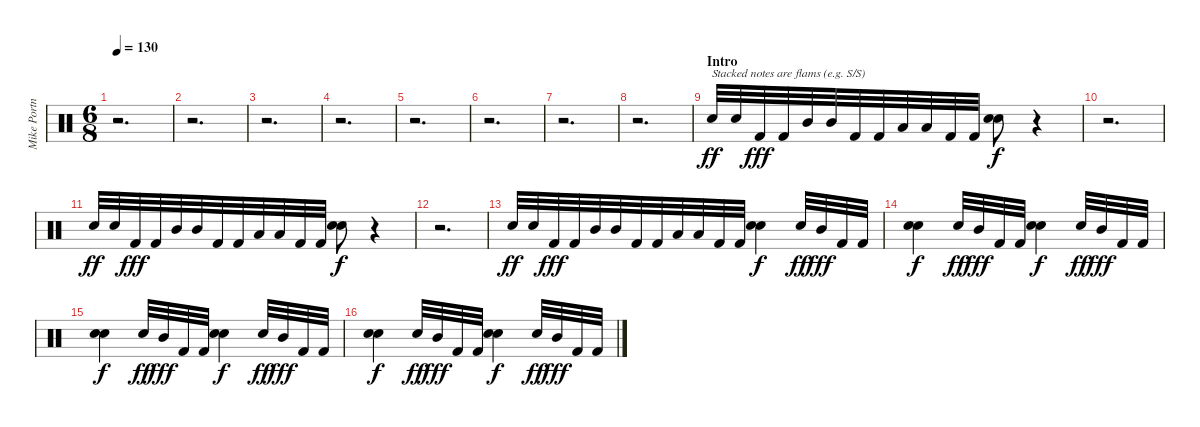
\track ("Mike Portnoy" "Mike Portn") {instrument percussion}
\staff {score}
\articulation defaults
\ts (6 8)
\tempo 130
\clef neutral
\ks c
r.2{d dy ff} |
r.2{d} |
r.2{d} |
r.2{d} |
r.2{d} |
r.2{d} |
r.2{d} |
r.2{d} |
\section ("" "Intro")
"Snare (hit) 2".32{txt "Stacked notes are flams (e.g. S/S)"} "Snare (hit) 2".32 "Kick (hit) 2".32{dy fff} "Kick (hit) 2".32 "Mid Tom (hit)".32 "Mid Tom (hit)".32 "Kick (hit) 2".32 "Kick (hit) 2".32 "Low Tom (hit)".32 "Low Tom (hit)".32 "Kick (hit) 2".32 "Kick (hit) 2".32 ("Snare (hit) 2" "Snare (hit) 2").8{dy f} r.4 |
r.2{d} |
"Snare (hit) 2".32{dy ff} "Snare (hit) 2".32 "Kick (hit) 2".32{dy fff} "Kick (hit) 2".32 "Mid Tom (hit)".32 "Mid Tom (hit)".32 "Kick (hit) 2".32 "Kick (hit) 2".32 "Low Tom (hit)".32 "Low Tom (hit)".32 "Kick (hit) 2".32 "Kick (hit) 2".32 ("Snare (hit) 2" "Snare (hit) 2").8{dy f} r.4 |
r.2{d} |
"Snare (hit) 2".32{dy ff} "Snare (hit) 2".32 "Kick (hit) 2".32{dy fff} "Kick (hit) 2".32 "Mid Tom (hit)".32 "Mid Tom (hit)".32 "Kick (hit) 2".32 "Kick (hit) 2".32 "Low Tom (hit)".32 "Low Tom (hit)".32 "Kick (hit) 2".32 "Kick (hit) 2".32 ("Snare (hit) 2" "Snare (hit) 2").4{dy f} "Snare (hit) 2".32{dy ff} "Mid Tom (hit)".32{dy fff} "Kick (hit) 2".32 "Kick (hit) 2".32 |
("Snare (hit) 2" "Snare (hit) 2").4{dy f} "Snare (hit) 2".32{dy ff} "Mid Tom (hit)".32{dy fff} "Kick (hit) 2".32 "Kick (hit) 2".32 ("Snare (hit) 2" "Snare (hit) 2").4{dy f} "Snare (hit) 2".32{dy ff} "Mid Tom (hit)".32{dy fff} "Kick (hit) 2".32 "Kick (hit) 2".32 |
("Snare (hit) 2" "Snare (hit) 2").4{dy f} "Snare (hit) 2".32{dy ff} "Mid Tom (hit)".32{dy fff} "Kick (hit) 2".32 "Kick (hit) 2".32 ("Snare (hit) 2" "Snare (hit) 2").4{dy f} "Snare (hit) 2".32{dy ff} "Mid Tom (hit)".32{dy fff} "Kick (hit) 2".32 "Kick (hit) 2".32 |
("Snare (hit) 2" "Snare (hit) 2").4{dy f} "Snare (hit) 2".32{dy ff} "Mid Tom (hit)".32{dy fff} "Kick (hit) 2".32 "Kick (hit) 2".32 ("Snare (hit) 2" "Snare (hit) 2").4{dy f} "Snare (hit) 2".32{dy ff} "Mid Tom (hit)".32{dy fff} "Kick (hit) 2".32 "Kick (hit) 2".32
